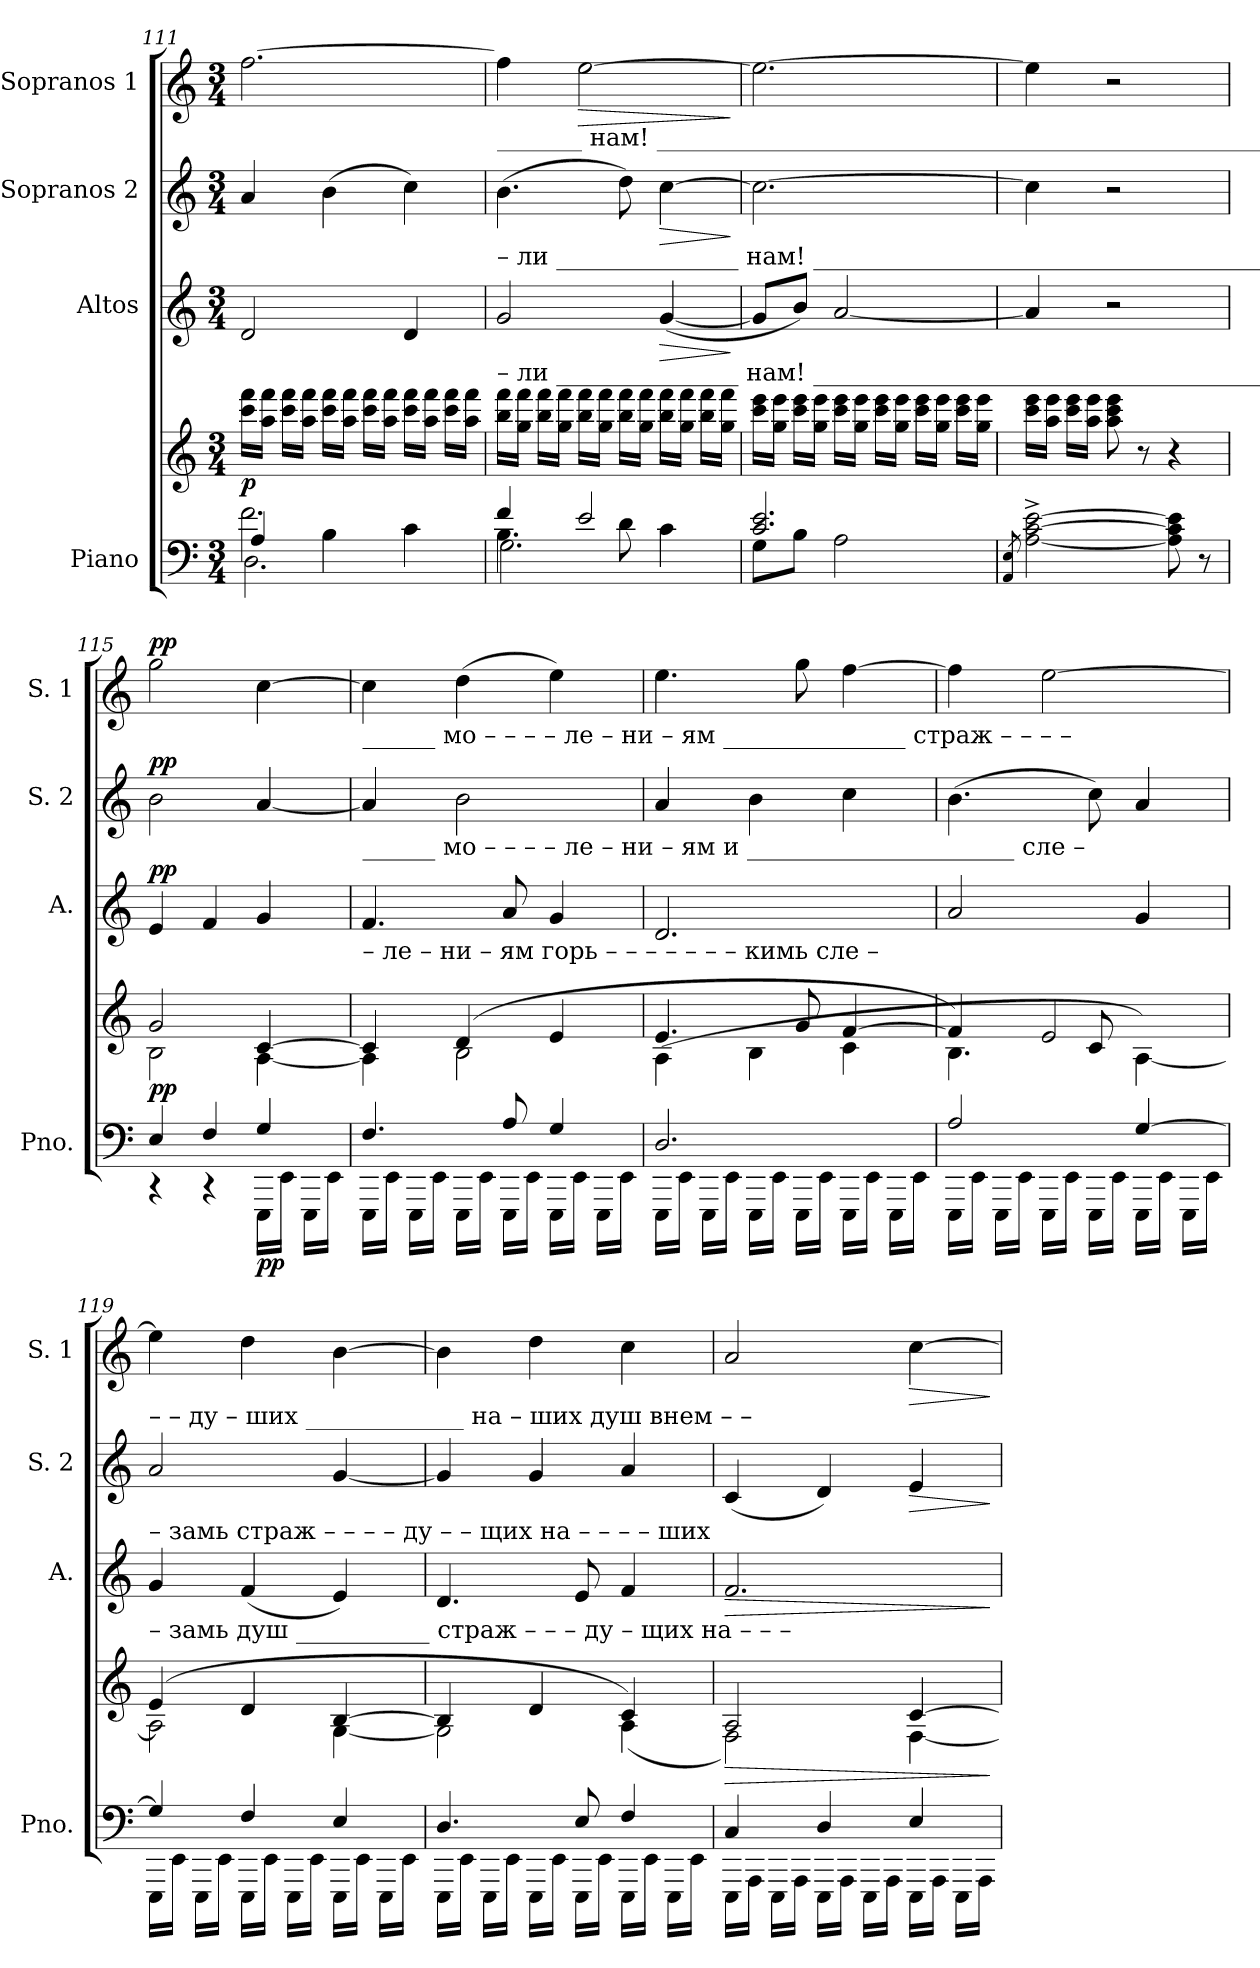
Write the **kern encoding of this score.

**kern	**kern	**dynam	**kern	**dynam	**kern	**dynam	**kern	**dynam
*part4	*part4	*part4	*part3	*part3	*part2	*part2	*part1	*part1
*staff5	*staff4	*staff4/5	*staff3	*staff3	*staff2	*staff2	*staff1	*staff1
*I"Piano	*	*	*I"Altos	*	*I"Sopranos 2	*	*I"Sopranos 1	*
*I'Pno.	*	*	*I'A.	*	*I'S. 2	*	*I'S. 1	*
*clefF4	*clefG2	*	*clefG2	*	*clefG2	*	*clefG2	*
*k[]	*k[]	*	*k[]	*	*k[]	*	*k[]	*
*M3/4	*M3/4	*	*M3/4	*	*M3/4	*	*M3/4	*
=111	=111	=111	=111	=111	=111	=111	=111	=111
*^	*	*	*	*	*	*	*	*
*	*^	*	*	*	*	*	*	*	*
!	!	!	!	!LO:DY:b	!	!	!	!	!	!
2.f\	4A/	2.D\	16ccc\ 16fff\LL	p	2d/	.	4a/	.	[2.ff\	.
.	.	.	16aa\ 16fff\JJ	.	.	.	.	.	.	.
.	.	.	16ccc\ 16fff\LL	.	.	.	.	.	.	.
.	.	.	16aa\ 16fff\JJ	.	.	.	.	.	.	.
.	4B\	.	16ccc\ 16fff\LL	.	.	.	(4b\	.	.	.
.	.	.	16aa\ 16fff\JJ	.	.	.	.	.	.	.
.	.	.	16ccc\ 16fff\LL	.	.	.	.	.	.	.
.	.	.	16aa\ 16fff\JJ	.	.	.	.	.	.	.
.	4c\	.	16ccc\ 16fff\LL	.	4d/	.	4cc\)	.	.	.
.	.	.	16aa\ 16fff\JJ	.	.	.	.	.	.	.
.	.	.	16ccc\ 16fff\LL	.	.	.	.	.	.	.
.	.	.	16aa\ 16fff\JJ	.	.	.	.	.	.	.
!!LO:LB:g=z
=112	=112	=112	=112	=112	=112	=112	=112	=112	=112	=112
!	!	!	!	!	!	!	!	!	!LO:TX:b:t=_______        нам! ___________________________________________________________                                                   Горь     –     кимь _______	!
!	!	!	!	!	!	!	!LO:TX:b:t=–  ли _______________    нам! ________________________________________________                                                  Горь     –     кимь _______	!	!	!
!	!	!	!	!	!LO:TX:b:t=–  ли _______________    нам! ________________________________________________                                               Горь – кимь   мо –	!	!	!	!	!
4f/	4.B\	2.G\	16bb\ 16fff\LL	.	2g/	.	(4.b\	.	4ff\]	.
.	.	.	16gg\ 16fff\JJ	.	.	.	.	.	.	.
.	.	.	16bb\ 16fff\LL	.	.	.	.	.	.	.
.	.	.	16gg\ 16fff\JJ	.	.	.	.	.	.	.
!	!	!	!	!	!	!	!	!	!	!LO:HP:b
2e/	.	.	16bb\ 16fff\LL	.	.	.	.	.	[2ee\	>
.	.	.	16gg\ 16fff\JJ	.	.	.	.	.	.	.
.	8d\	.	16bb\ 16fff\LL	.	.	.	8dd\)	.	.	.
.	.	.	16gg\ 16fff\JJ	.	.	.	.	.	.	.
!	!	!	!	!	!	!LO:HP:b	!	!LO:HP:b	!	!
.	4c\	.	16bb\ 16fff\LL	.	([4g/	>	[4cc\	>	.	.
.	.	.	16gg\ 16fff\JJ	.	.	.	.	.	.	.
.	.	.	16bb\ 16fff\LL	.	.	.	.	.	.	.
.	.	.	16gg\ 16fff\JJ	.	.	.	.	.	.	.
*v	*v	*v	*	*	*	*	*	*	*	*
.	.	.	.	]	.	]	.	]
=113	=113	=113	=113	=113	=113	=113	=113	=113
*^	*	*	*	*	*	*	*	*
2.c/ 2.e/	8G\L	16ccc\ 16eee\LL	.	8g/L]	.	2.cc\_	.	2.ee\_	.
.	.	16gg\ 16eee\JJ	.	.	.	.	.	.	.
.	8B\J	16ccc\ 16eee\LL	.	8b/J)	.	.	.	.	.
.	.	16gg\ 16eee\JJ	.	.	.	.	.	.	.
.	2A\	16ccc\ 16eee\LL	.	[2a/	.	.	.	.	.
.	.	16gg\ 16eee\JJ	.	.	.	.	.	.	.
.	.	16ccc\ 16eee\LL	.	.	.	.	.	.	.
.	.	16gg\ 16eee\JJ	.	.	.	.	.	.	.
.	.	16ccc\ 16eee\LL	.	.	.	.	.	.	.
.	.	16gg\ 16eee\JJ	.	.	.	.	.	.	.
.	.	16ccc\ 16eee\LL	.	.	.	.	.	.	.
.	.	16gg\ 16eee\JJ	.	.	.	.	.	.	.
*v	*v	*	*	*	*	*	*	*	*
=114	=114	=114	=114	=114	=114	=114	=114	=114
8qAA/ 8qE/	.	.	.	.	.	.	.	.
[2A\^ [2c\^ [2e\^	16ccc\ 16eee\LL	.	4a/]	.	4cc\]	.	4ee\]	.
.	16aa\ 16eee\JJ	.	.	.	.	.	.	.
.	16ccc\ 16eee\LL	.	.	.	.	.	.	.
.	16aa\ 16eee\JJ	.	.	.	.	.	.	.
.	8aa\ 8ccc\ 8eee\	.	2r	.	2r	.	2r	.
.	8r	.	.	.	.	.	.	.
8A\] 8c\] 8e\]	4r	.	.	.	.	.	.	.
8r	.	.	.	.	.	.	.	.
=115	=115	=115	=115	=115	=115	=115	=115	=115
*^	*^	*	*	*	*	*	*	*
!	!	!	!	!LO:DY:a=2	!	!LO:DY:a	!	!LO:DY:a	!	!LO:DY:a
4E/	4r	2g::/	2B\	pp	4e/	pp	2b\	pp	2gg\	pp
4F/	4r	.	.	.	4f/	.	.	.	.	.
!	!	!	!	!LO:DY:b=2	!	!	!	!	!	!
4G/	16EEE\LL	[4c/	[4A\	pp	4g/	.	[4a/	.	[4cc\	.
.	16EE\JJ	.	.	.	.	.	.	.	.	.
.	16EEE\LL	.	.	.	.	.	.	.	.	.
.	16EE\JJ	.	.	.	.	.	.	.	.	.
!!LO:PB:g=z
=116	=116	=116	=116	=116	=116	=116	=116	=116	=116	=116
!	!	!	!	!	!	!	!	!	!LO:TX:b:t=______                  мо         –       –       –       –         ле                   –               ни   –   ям _______________                 страж       –       –       –       –	!
!	!	!	!	!	!	!	!LO:TX:b:t=______                  мо         –       –       –       –          ле        –             ни         –        ям                        и ______________________    сле    –	!	!	!
!	!	!	!	!	!LO:TX:b:t=–  ле               –               ни   –   ям                      горь       –       –       –       –       –       –       –       кимь                                          сле  –	!	!	!	!	!
4.F/	16EEE\LL	4c/]	4A\]	.	4.f/	.	4a/]	.	4cc\]	.
.	16EE\JJ	.	.	.	.	.	.	.	.	.
.	16EEE\LL	.	.	.	.	.	.	.	.	.
.	16EE\JJ	.	.	.	.	.	.	.	.	.
.	16EEE\LL	(4d/	2B\	.	.	.	2b\	.	(4dd\	.
.	16EE\JJ	.	.	.	.	.	.	.	.	.
8A/	16EEE\LL	.	.	.	8a/	.	.	.	.	.
.	16EE\JJ	.	.	.	.	.	.	.	.	.
4G/	16EEE\LL	4e/	.	.	4g/	.	.	.	4ee\)	.
.	16EE\JJ	.	.	.	.	.	.	.	.	.
.	16EEE\LL	.	.	.	.	.	.	.	.	.
.	16EE\JJ	.	.	.	.	.	.	.	.	.
=117	=117	=117	=117	=117	=117	=117	=117	=117	=117	=117
2.D/	16EEE\LL	4.e/	(4A\	.	2.d/	.	4a/	.	4.ee\	.
.	16EE\JJ	.	.	.	.	.	.	.	.	.
.	16EEE\LL	.	.	.	.	.	.	.	.	.
.	16EE\JJ	.	.	.	.	.	.	.	.	.
.	16EEE\LL	.	4B\	.	.	.	4b\	.	.	.
.	16EE\JJ	.	.	.	.	.	.	.	.	.
.	16EEE\LL	8g/	.	.	.	.	.	.	8gg\	.
.	16EE\JJ	.	.	.	.	.	.	.	.	.
.	16EEE\LL	[4f/	4c\	.	.	.	4cc\	.	[4ff\	.
.	16EE\JJ	.	.	.	.	.	.	.	.	.
.	16EEE\LL	.	.	.	.	.	.	.	.	.
.	16EE\JJ	.	.	.	.	.	.	.	.	.
=118	=118	=118	=118	=118	=118	=118	=118	=118	=118	=118
2A/	16EEE\LL	4f/])	4.B\	.	2a/	.	(4.b\	.	4ff\]	.
.	16EE\JJ	.	.	.	.	.	.	.	.	.
.	16EEE\LL	.	.	.	.	.	.	.	.	.
.	16EE\JJ	.	.	.	.	.	.	.	.	.
.	16EEE\LL	2e/	.	.	.	.	.	.	[2ee\	.
.	16EE\JJ	.	.	.	.	.	.	.	.	.
.	16EEE\LL	.	8c/	.	.	.	8cc\)	.	.	.
.	16EE\JJ	.	.	.	.	.	.	.	.	.
[4G/	16EEE\LL	.	[4A\)	.	4g/	.	4a/	.	.	.
.	16EE\JJ	.	.	.	.	.	.	.	.	.
.	16EEE\LL	.	.	.	.	.	.	.	.	.
.	16EE\JJ	.	.	.	.	.	.	.	.	.
!!LO:LB:g=z
=119	=119	=119	=119	=119	=119	=119	=119	=119	=119	=119
!	!	!	!	!	!	!	!	!	!LO:TX:b:t=–       –        ду         –         ших _____________                     на          –          ших                     душ                                            внем     –       –	!
!	!	!	!	!	!	!	!LO:TX:b:t=– замь                                       страж       –       –       –       –     ду       –       –    щих                     на        –          –         –       –    ших	!	!	!
!	!	!	!	!	!LO:TX:b:t=– замь              душ ___________                     страж     –       –       –   ду    –    щих                     на        –          –         –	!	!	!	!	!
4G/]	16EEE\LL	(4e/	2A\]	.	4g/	.	2a/	.	4ee\]	.
.	16EE\JJ	.	.	.	.	.	.	.	.	.
.	16EEE\LL	.	.	.	.	.	.	.	.	.
.	16EE\JJ	.	.	.	.	.	.	.	.	.
4F/	16EEE\LL	4d/	.	.	(4f/	.	.	.	4dd\	.
.	16EE\JJ	.	.	.	.	.	.	.	.	.
.	16EEE\LL	.	.	.	.	.	.	.	.	.
.	16EE\JJ	.	.	.	.	.	.	.	.	.
4E/	16EEE\LL	[4B/	[4G\	.	4e/)	.	[4g/	.	[4b\	.
.	16EE\JJ	.	.	.	.	.	.	.	.	.
.	16EEE\LL	.	.	.	.	.	.	.	.	.
.	16EE\JJ	.	.	.	.	.	.	.	.	.
=120	=120	=120	=120	=120	=120	=120	=120	=120	=120	=120
4.D/	16EEE\LL	4B/]	2G\]	.	4.d/	.	4g/]	.	4b\]	.
.	16EE\JJ	.	.	.	.	.	.	.	.	.
.	16EEE\LL	.	.	.	.	.	.	.	.	.
.	16EE\JJ	.	.	.	.	.	.	.	.	.
.	16EEE\LL	4d/	.	.	.	.	4g/	.	4dd\	.
.	16EE\JJ	.	.	.	.	.	.	.	.	.
8E/	16EEE\LL	.	.	.	8e/	.	.	.	.	.
.	16EE\JJ	.	.	.	.	.	.	.	.	.
4F/	16EEE\LL	4c/)	(4A\	.	4f/	.	4a/	.	4cc\	.
.	16EE\JJ	.	.	.	.	.	.	.	.	.
.	16EEE\LL	.	.	.	.	.	.	.	.	.
.	16EE\JJ	.	.	.	.	.	.	.	.	.
=121	=121	=121	=121	=121	=121	=121	=121	=121	=121	=121
!	!	!	!	!LO:HP:b	!	!LO:HP:b	!	!	!	!
4C/	16EEE\LL	2A/	2F\)	>	2.f/	>	(4c/	.	2a/	.
.	16AAA\JJ	.	.	.	.	.	.	.	.	.
.	16EEE\LL	.	.	.	.	.	.	.	.	.
.	16AAA\JJ	.	.	.	.	.	.	.	.	.
4D/	16EEE\LL	.	.	.	.	.	4d/)	.	.	.
.	16AAA\JJ	.	.	.	.	.	.	.	.	.
.	16EEE\LL	.	.	.	.	.	.	.	.	.
.	16AAA\JJ	.	.	.	.	.	.	.	.	.
!	!	!	!	!	!	!	!	!LO:HP:b	!	!LO:HP:b
4E/	16EEE\LL	[4c/	[4F\	.	.	.	4e/	>	[4cc\	>
.	16AAA\JJ	.	.	.	.	.	.	.	.	.
.	16EEE\LL	.	.	.	.	.	.	.	.	.
.	16AAA\JJ	.	.	.	.	.	.	.	.	.
*v	*v	*	*	*	*	*	*	*	*	*
*	*v	*v	*	*	*	*	*	*	*
.	.	]	.	]	.	]	.	]
=	=	=	=	=	=	=	=	=
*-	*-	*-	*-	*-	*-	*-	*-	*-
